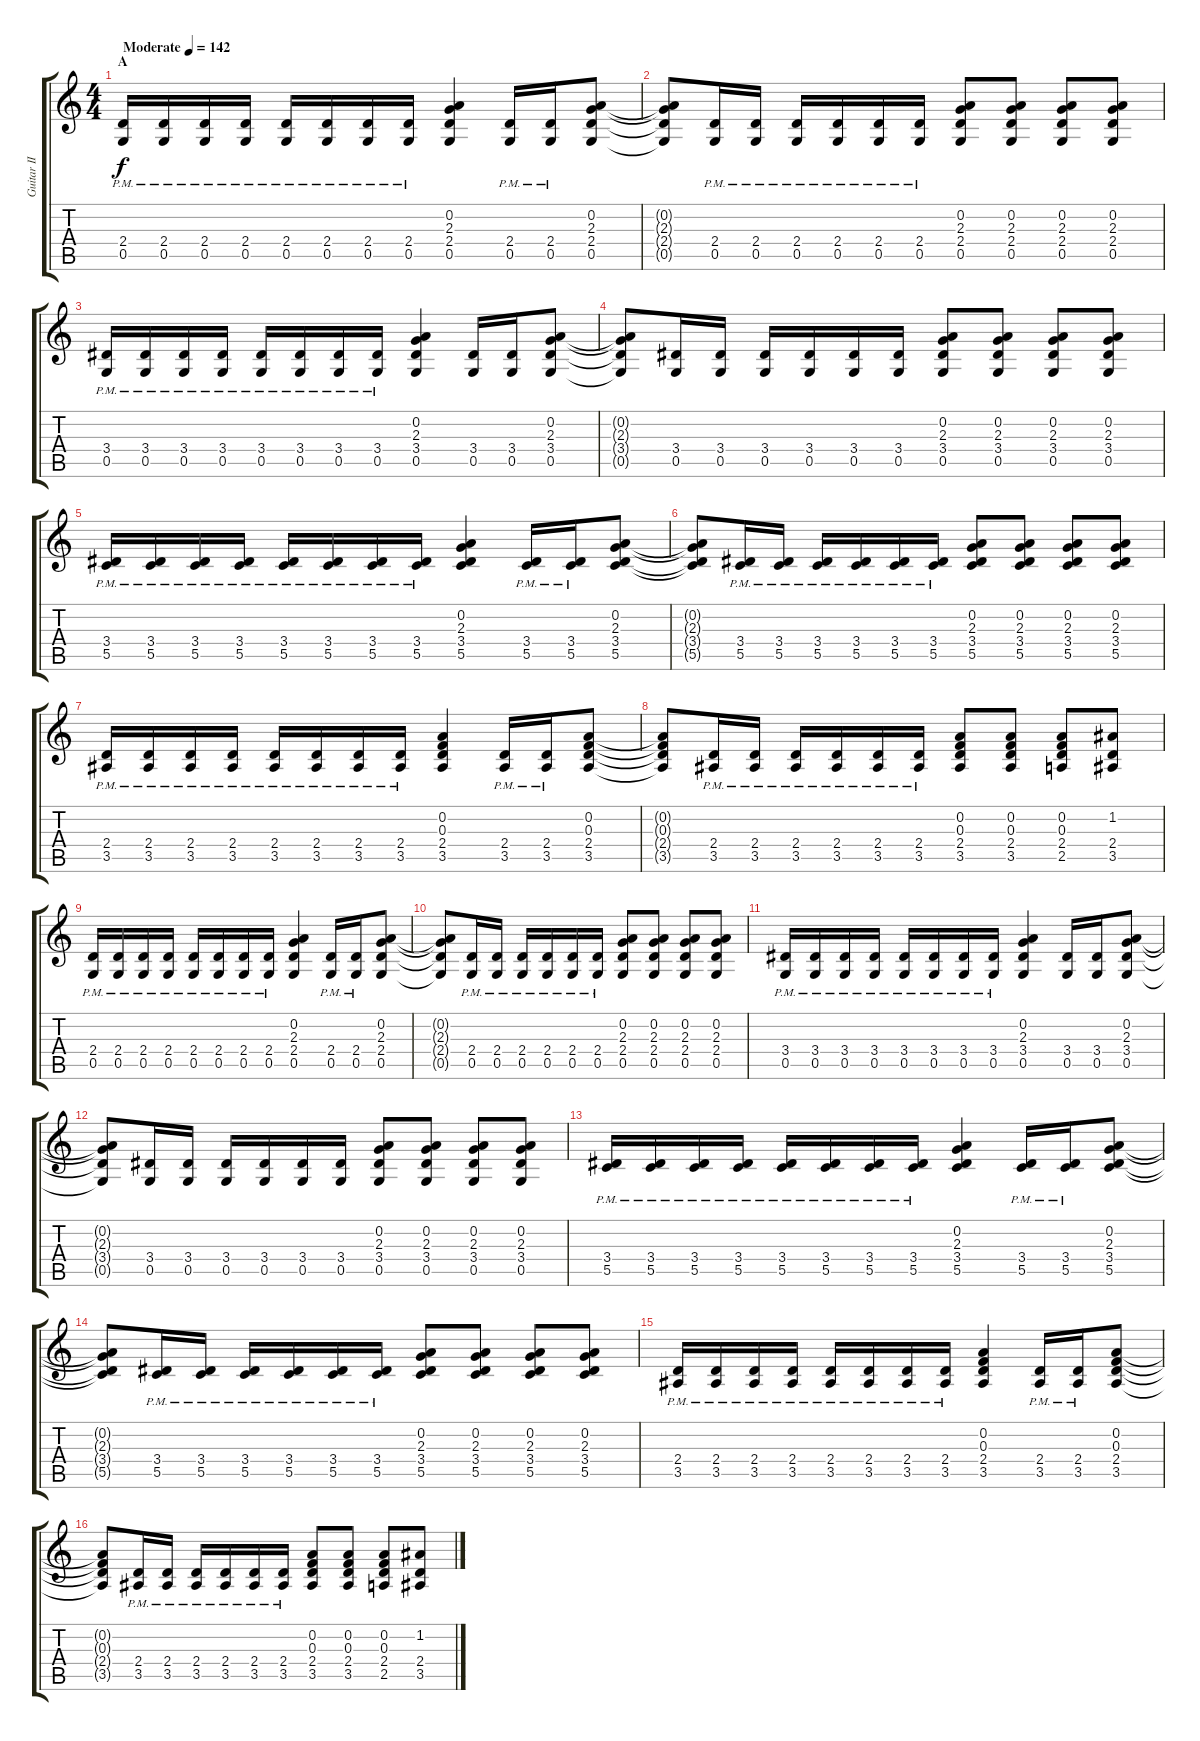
\track ("Guitar II" "Guitar II") {instrument distortionguitar}
\staff {score tabs}
\tuning (D4 A3 F3 C3 G2 C2) {hide}
\ts (4 4)
\section ("" "A")
\tempo (142 "Moderate")
\clef g2
\ks c
(2.4{pm} 0.5{pm}).16{dy f instrument distortionguitar} (2.4{pm} 0.5{pm}).16 (2.4{pm} 0.5{pm}).16 (2.4{pm} 0.5{pm}).16 (2.4{pm} 0.5{pm}).16 (2.4{pm} 0.5{pm}).16 (2.4{pm} 0.5{pm}).16 (2.4{pm} 0.5{pm}).16 (0.2 2.3 2.4 0.5).4 (2.4{pm} 0.5{pm}).16 (2.4{pm} 0.5{pm}).16 (0.2 2.3 2.4 0.5).8 |
(0.2{t} 2.3{t} 2.4{t} 0.5{t}).8 (2.4{pm} 0.5{pm}).16 (2.4{pm} 0.5{pm}).16 (2.4{pm} 0.5{pm}).16 (2.4{pm} 0.5{pm}).16 (2.4{pm} 0.5{pm}).16 (2.4{pm} 0.5{pm}).16 (0.2 2.3 2.4 0.5).8 (0.2 2.3 2.4 0.5).8 (0.2 2.3 2.4 0.5).8 (0.2 2.3 2.4 0.5).8 |
(3.4{pm} 0.5{pm}).16 (3.4{pm} 0.5{pm}).16 (3.4{pm} 0.5{pm}).16 (3.4{pm} 0.5{pm}).16 (3.4{pm} 0.5{pm}).16 (3.4{pm} 0.5{pm}).16 (3.4{pm} 0.5{pm}).16 (3.4{pm} 0.5{pm}).16 (0.2 2.3 3.4 0.5).4 (3.4 0.5).16 (3.4 0.5).16 (0.2 2.3 3.4 0.5).8 |
(0.2{t} 2.3{t} 3.4{t} 0.5{t}).8 (3.4 0.5).16 (3.4 0.5).16 (3.4 0.5).16 (3.4 0.5).16 (3.4 0.5).16 (3.4 0.5).16 (0.2 2.3 3.4 0.5).8 (0.2 2.3 3.4 0.5).8 (0.2 2.3 3.4 0.5).8 (0.2 2.3 3.4 0.5).8 |
(3.4{pm} 5.5{pm}).16 (3.4{pm} 5.5{pm}).16 (3.4{pm} 5.5{pm}).16 (3.4{pm} 5.5{pm}).16 (3.4{pm} 5.5{pm}).16 (3.4{pm} 5.5{pm}).16 (3.4{pm} 5.5{pm}).16 (3.4{pm} 5.5{pm}).16 (0.2 2.3 3.4 5.5).4 (3.4{pm} 5.5{pm}).16 (3.4{pm} 5.5{pm}).16 (0.2 2.3 3.4 5.5).8 |
(0.2{t} 2.3{t} 3.4{t} 5.5{t}).8 (3.4{pm} 5.5{pm}).16 (3.4{pm} 5.5{pm}).16 (3.4{pm} 5.5{pm}).16 (3.4{pm} 5.5{pm}).16 (3.4{pm} 5.5{pm}).16 (3.4{pm} 5.5{pm}).16 (0.2 2.3 3.4 5.5).8 (0.2 2.3 3.4 5.5).8 (0.2 2.3 3.4 5.5).8 (0.2 2.3 3.4 5.5).8 |
(2.4{pm} 3.5{pm}).16 (2.4{pm} 3.5{pm}).16 (2.4{pm} 3.5{pm}).16 (2.4{pm} 3.5{pm}).16 (2.4{pm} 3.5{pm}).16 (2.4{pm} 3.5{pm}).16 (2.4{pm} 3.5{pm}).16 (2.4{pm} 3.5{pm}).16 (0.2 0.3 2.4 3.5).4 (2.4{pm} 3.5{pm}).16 (2.4{pm} 3.5{pm}).16 (0.2 0.3 2.4 3.5).8 |
(0.2{t} 0.3{t} 2.4{t} 3.5{t}).8 (2.4{pm} 3.5{pm}).16 (2.4{pm} 3.5{pm}).16 (2.4{pm} 3.5{pm}).16 (2.4{pm} 3.5{pm}).16 (2.4{pm} 3.5{pm}).16 (2.4{pm} 3.5{pm}).16 (0.2 0.3 2.4 3.5).8 (0.2 0.3 2.4 3.5).8 (0.2 0.3 2.4 2.5).8 (1.2 2.4 3.5).8 |
(2.4{pm} 0.5{pm}).16 (2.4{pm} 0.5{pm}).16 (2.4{pm} 0.5{pm}).16 (2.4{pm} 0.5{pm}).16 (2.4{pm} 0.5{pm}).16 (2.4{pm} 0.5{pm}).16 (2.4{pm} 0.5{pm}).16 (2.4{pm} 0.5{pm}).16 (0.2 2.3 2.4 0.5).4 (2.4{pm} 0.5{pm}).16 (2.4{pm} 0.5{pm}).16 (0.2 2.3 2.4 0.5).8 |
(0.2{t} 2.3{t} 2.4{t} 0.5{t}).8 (2.4{pm} 0.5{pm}).16 (2.4{pm} 0.5{pm}).16 (2.4{pm} 0.5{pm}).16 (2.4{pm} 0.5{pm}).16 (2.4{pm} 0.5{pm}).16 (2.4{pm} 0.5{pm}).16 (0.2 2.3 2.4 0.5).8 (0.2 2.3 2.4 0.5).8 (0.2 2.3 2.4 0.5).8 (0.2 2.3 2.4 0.5).8 |
(3.4{pm} 0.5{pm}).16 (3.4{pm} 0.5{pm}).16 (3.4{pm} 0.5{pm}).16 (3.4{pm} 0.5{pm}).16 (3.4{pm} 0.5{pm}).16 (3.4{pm} 0.5{pm}).16 (3.4{pm} 0.5{pm}).16 (3.4{pm} 0.5{pm}).16 (0.2 2.3 3.4 0.5).4 (3.4 0.5).16 (3.4 0.5).16 (0.2 2.3 3.4 0.5).8 |
(0.2{t} 2.3{t} 3.4{t} 0.5{t}).8 (3.4 0.5).16 (3.4 0.5).16 (3.4 0.5).16 (3.4 0.5).16 (3.4 0.5).16 (3.4 0.5).16 (0.2 2.3 3.4 0.5).8 (0.2 2.3 3.4 0.5).8 (0.2 2.3 3.4 0.5).8 (0.2 2.3 3.4 0.5).8 |
(3.4{pm} 5.5{pm}).16 (3.4{pm} 5.5{pm}).16 (3.4{pm} 5.5{pm}).16 (3.4{pm} 5.5{pm}).16 (3.4{pm} 5.5{pm}).16 (3.4{pm} 5.5{pm}).16 (3.4{pm} 5.5{pm}).16 (3.4{pm} 5.5{pm}).16 (0.2 2.3 3.4 5.5).4 (3.4{pm} 5.5{pm}).16 (3.4{pm} 5.5{pm}).16 (0.2 2.3 3.4 5.5).8 |
(0.2{t} 2.3{t} 3.4{t} 5.5{t}).8 (3.4{pm} 5.5{pm}).16 (3.4{pm} 5.5{pm}).16 (3.4{pm} 5.5{pm}).16 (3.4{pm} 5.5{pm}).16 (3.4{pm} 5.5{pm}).16 (3.4{pm} 5.5{pm}).16 (0.2 2.3 3.4 5.5).8 (0.2 2.3 3.4 5.5).8 (0.2 2.3 3.4 5.5).8 (0.2 2.3 3.4 5.5).8 |
(2.4{pm} 3.5{pm}).16 (2.4{pm} 3.5{pm}).16 (2.4{pm} 3.5{pm}).16 (2.4{pm} 3.5{pm}).16 (2.4{pm} 3.5{pm}).16 (2.4{pm} 3.5{pm}).16 (2.4{pm} 3.5{pm}).16 (2.4{pm} 3.5{pm}).16 (0.2 0.3 2.4 3.5).4 (2.4{pm} 3.5{pm}).16 (2.4{pm} 3.5{pm}).16 (0.2 0.3 2.4 3.5).8 |
(0.2{t} 0.3{t} 2.4{t} 3.5{t}).8 (2.4{pm} 3.5{pm}).16 (2.4{pm} 3.5{pm}).16 (2.4{pm} 3.5{pm}).16 (2.4{pm} 3.5{pm}).16 (2.4{pm} 3.5{pm}).16 (2.4{pm} 3.5{pm}).16 (0.2 0.3 2.4 3.5).8 (0.2 0.3 2.4 3.5).8 (0.2 0.3 2.4 2.5).8 (1.2 2.4 3.5).8
